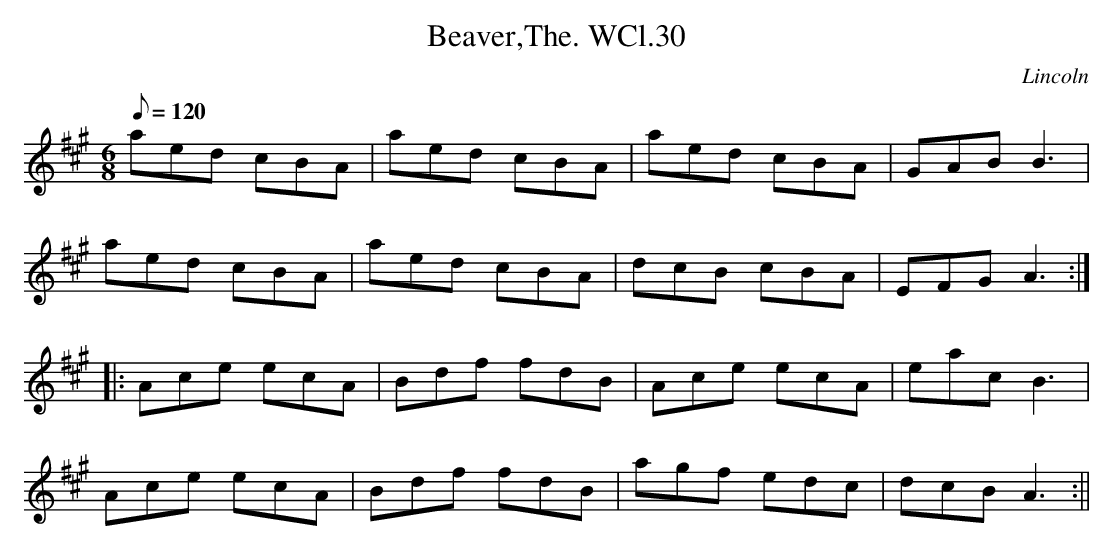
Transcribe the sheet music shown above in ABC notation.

X:1
T:Beaver,The. WCl.30
M:6/8
L:1/8
Q:120
O:Lincoln
K:A
aed  cBA|aed cBA|aed cBA|GAB B3|!
aed cBA|aed cBA|dcB cBA|EFG A3::!
Ace ecA|Bdf fdB|Ace ecA|eac B3|!
Ace ecA|Bdf fdB|agf edc|dcB A3:||
